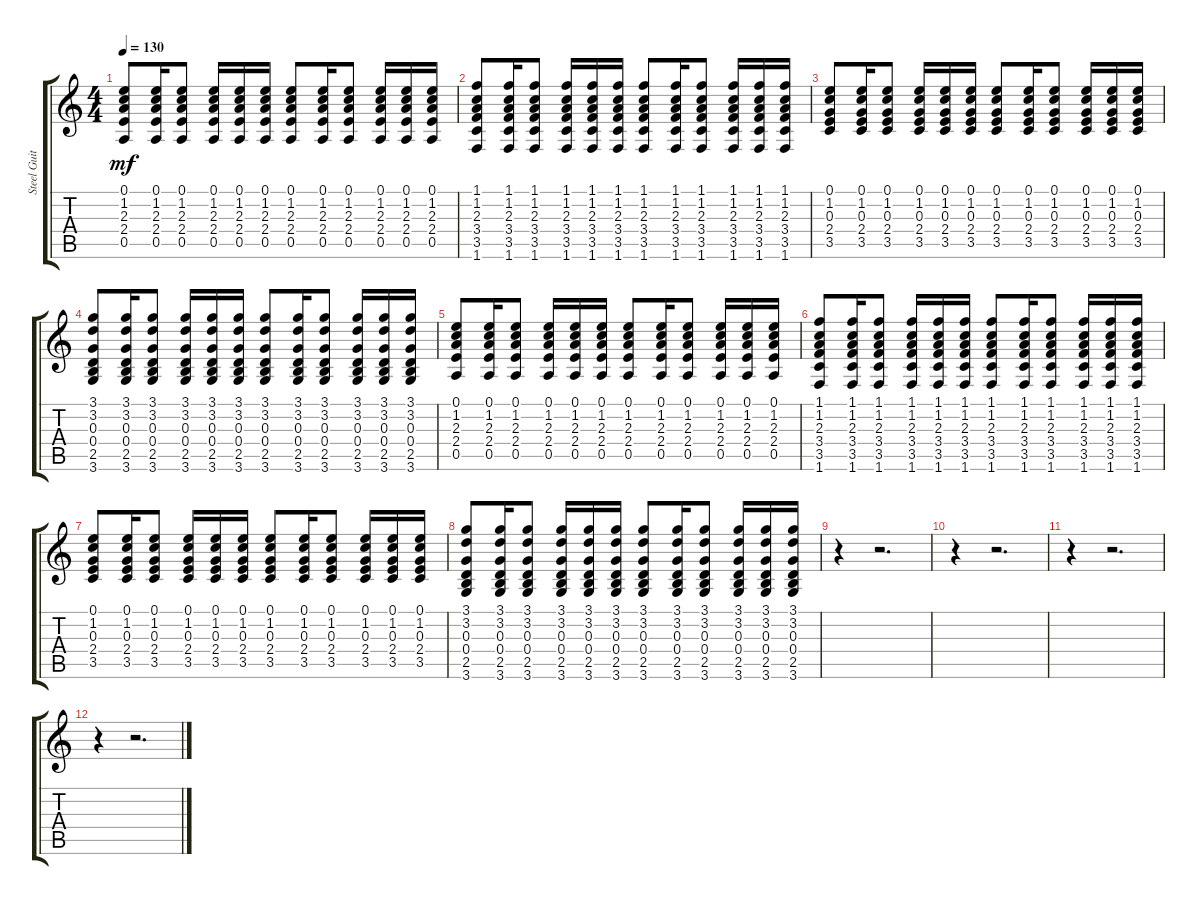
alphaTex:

\track ("Steel Guitar" "Steel Guit") {instrument acousticguitarsteel}
\staff {score tabs}
\tuning (E4 B3 G3 D3 A2 E2) {hide}
\ts (4 4)
\tempo 130
\clef g2
\ks c
(0.1 1.2 2.3 2.4 0.5).8{dy mf} (0.1 1.2 2.3 2.4 0.5).16 (0.1 1.2 2.3 2.4 0.5).8 (0.1 1.2 2.3 2.4 0.5).16 (0.1 1.2 2.3 2.4 0.5).16 (0.1 1.2 2.3 2.4 0.5).16 (0.1 1.2 2.3 2.4 0.5).8 (0.1 1.2 2.3 2.4 0.5).16 (0.1 1.2 2.3 2.4 0.5).8 (0.1 1.2 2.3 2.4 0.5).16 (0.1 1.2 2.3 2.4 0.5).16 (0.1 1.2 2.3 2.4 0.5).16 |
(1.1 1.2 2.3 3.4 3.5 1.6).8 (1.1 1.2 2.3 3.4 3.5 1.6).16 (1.1 1.2 2.3 3.4 3.5 1.6).8 (1.1 1.2 2.3 3.4 3.5 1.6).16 (1.1 1.2 2.3 3.4 3.5 1.6).16 (1.1 1.2 2.3 3.4 3.5 1.6).16 (1.1 1.2 2.3 3.4 3.5 1.6).8 (1.1 1.2 2.3 3.4 3.5 1.6).16 (1.1 1.2 2.3 3.4 3.5 1.6).8 (1.1 1.2 2.3 3.4 3.5 1.6).16 (1.1 1.2 2.3 3.4 3.5 1.6).16 (1.1 1.2 2.3 3.4 3.5 1.6).16 |
(0.1 1.2 0.3 2.4 3.5).8 (0.1 1.2 0.3 2.4 3.5).16 (0.1 1.2 0.3 2.4 3.5).8 (0.1 1.2 0.3 2.4 3.5).16 (0.1 1.2 0.3 2.4 3.5).16 (0.1 1.2 0.3 2.4 3.5).16 (0.1 1.2 0.3 2.4 3.5).8 (0.1 1.2 0.3 2.4 3.5).16 (0.1 1.2 0.3 2.4 3.5).8 (0.1 1.2 0.3 2.4 3.5).16 (0.1 1.2 0.3 2.4 3.5).16 (0.1 1.2 0.3 2.4 3.5).16 |
(3.1 3.2 0.3 0.4 2.5 3.6).8 (3.1 3.2 0.3 0.4 2.5 3.6).16 (3.1 3.2 0.3 0.4 2.5 3.6).8 (3.1 3.2 0.3 0.4 2.5 3.6).16 (3.1 3.2 0.3 0.4 2.5 3.6).16 (3.1 3.2 0.3 0.4 2.5 3.6).16 (3.1 3.2 0.3 0.4 2.5 3.6).8 (3.1 3.2 0.3 0.4 2.5 3.6).16 (3.1 3.2 0.3 0.4 2.5 3.6).8 (3.1 3.2 0.3 0.4 2.5 3.6).16 (3.1 3.2 0.3 0.4 2.5 3.6).16 (3.1 3.2 0.3 0.4 2.5 3.6).16 |
(0.1 1.2 2.3 2.4 0.5).8 (0.1 1.2 2.3 2.4 0.5).16 (0.1 1.2 2.3 2.4 0.5).8 (0.1 1.2 2.3 2.4 0.5).16 (0.1 1.2 2.3 2.4 0.5).16 (0.1 1.2 2.3 2.4 0.5).16 (0.1 1.2 2.3 2.4 0.5).8 (0.1 1.2 2.3 2.4 0.5).16 (0.1 1.2 2.3 2.4 0.5).8 (0.1 1.2 2.3 2.4 0.5).16 (0.1 1.2 2.3 2.4 0.5).16 (0.1 1.2 2.3 2.4 0.5).16 |
(1.1 1.2 2.3 3.4 3.5 1.6).8 (1.1 1.2 2.3 3.4 3.5 1.6).16 (1.1 1.2 2.3 3.4 3.5 1.6).8 (1.1 1.2 2.3 3.4 3.5 1.6).16 (1.1 1.2 2.3 3.4 3.5 1.6).16 (1.1 1.2 2.3 3.4 3.5 1.6).16 (1.1 1.2 2.3 3.4 3.5 1.6).8 (1.1 1.2 2.3 3.4 3.5 1.6).16 (1.1 1.2 2.3 3.4 3.5 1.6).8 (1.1 1.2 2.3 3.4 3.5 1.6).16 (1.1 1.2 2.3 3.4 3.5 1.6).16 (1.1 1.2 2.3 3.4 3.5 1.6).16 |
(0.1 1.2 0.3 2.4 3.5).8 (0.1 1.2 0.3 2.4 3.5).16 (0.1 1.2 0.3 2.4 3.5).8 (0.1 1.2 0.3 2.4 3.5).16 (0.1 1.2 0.3 2.4 3.5).16 (0.1 1.2 0.3 2.4 3.5).16 (0.1 1.2 0.3 2.4 3.5).8 (0.1 1.2 0.3 2.4 3.5).16 (0.1 1.2 0.3 2.4 3.5).8 (0.1 1.2 0.3 2.4 3.5).16 (0.1 1.2 0.3 2.4 3.5).16 (0.1 1.2 0.3 2.4 3.5).16 |
(3.1 3.2 0.3 0.4 2.5 3.6).8 (3.1 3.2 0.3 0.4 2.5 3.6).16 (3.1 3.2 0.3 0.4 2.5 3.6).8 (3.1 3.2 0.3 0.4 2.5 3.6).16 (3.1 3.2 0.3 0.4 2.5 3.6).16 (3.1 3.2 0.3 0.4 2.5 3.6).16 (3.1 3.2 0.3 0.4 2.5 3.6).8 (3.1 3.2 0.3 0.4 2.5 3.6).16 (3.1 3.2 0.3 0.4 2.5 3.6).8 (3.1 3.2 0.3 0.4 2.5 3.6).16 (3.1 3.2 0.3 0.4 2.5 3.6).16 (3.1 3.2 0.3 0.4 2.5 3.6).16 |
r.4 r.2{d} |
r.4 r.2{d} |
r.4 r.2{d} |
r.4 r.2{d}
